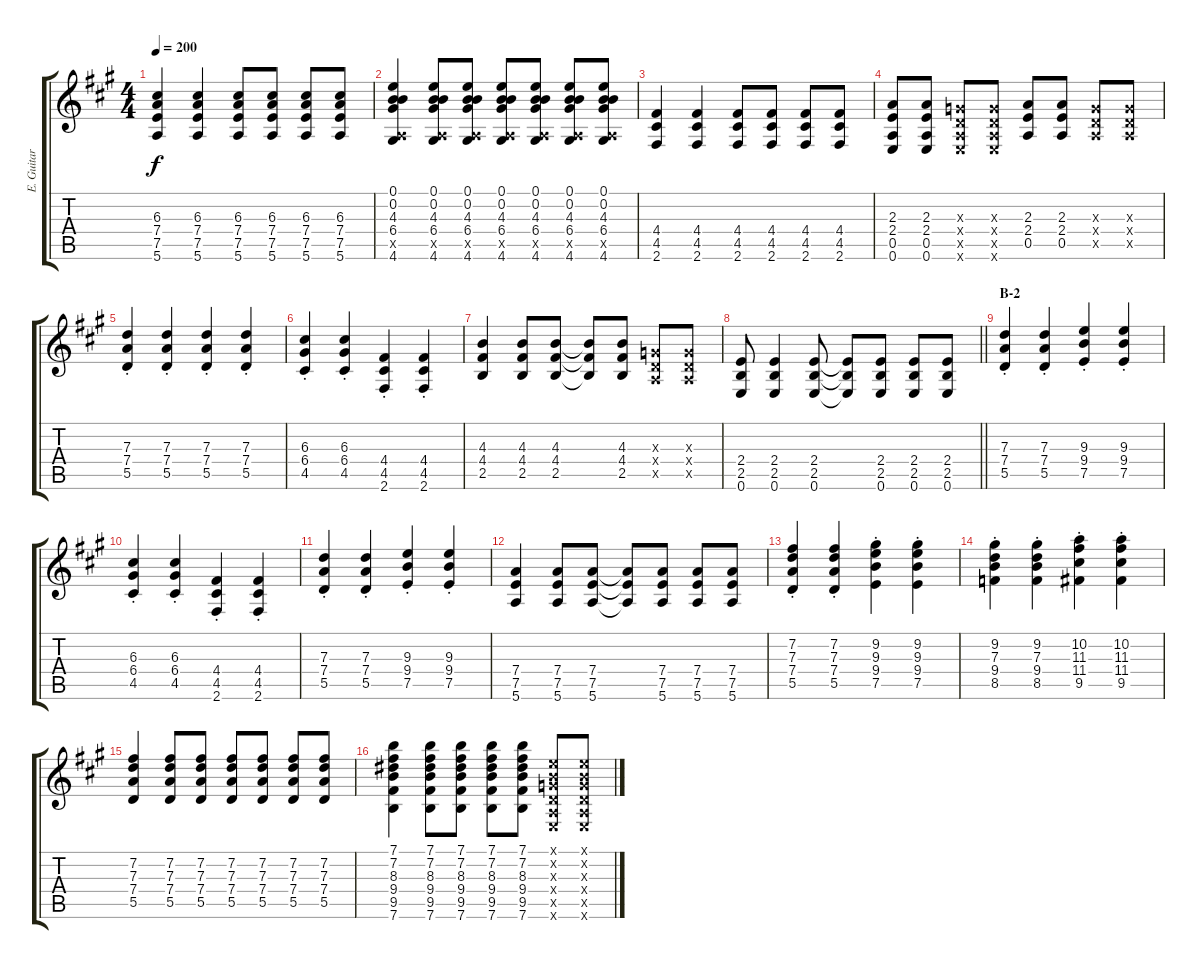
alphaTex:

\track ("E. Guitar II" "E. Guitar ") {solo instrument overdrivenguitar}
\staff {score tabs}
\tuning (E4 B3 G3 D3 A2 E2) {hide}
\ts (4 4)
\tempo 200
\clef g2
\ks a
(6.3 7.4 7.5 5.6).4{dy f} (6.3 7.4 7.5 5.6).4 (6.3 7.4 7.5 5.6).8 (6.3 7.4 7.5 5.6).8 (6.3 7.4 7.5 5.6).8 (6.3 7.4 7.5 5.6).8 |
(0.1 0.2 4.3 6.4 0.5{x} 4.6).4 (0.1 0.2 4.3 6.4 0.5{x} 4.6).8 (0.1 0.2 4.3 6.4 0.5{x} 4.6).8 (0.1 0.2 4.3 6.4 0.5{x} 4.6).8 (0.1 0.2 4.3 6.4 0.5{x} 4.6).8 (0.1 0.2 4.3 6.4 0.5{x} 4.6).8 (0.1 0.2 4.3 6.4 0.5{x} 4.6).8 |
(4.4 4.5 2.6).4 (4.4 4.5 2.6).4 (4.4 4.5 2.6).8 (4.4 4.5 2.6).8 (4.4 4.5 2.6).8 (4.4 4.5 2.6).8 |
(2.3 2.4 0.5 0.6).8 (2.3 2.4 0.5 0.6).8 (0.3{x} 0.4{x} 0.5{x} 0.6{x}).8 (0.3{x} 0.4{x} 0.5{x} 0.6{x}).8 (2.3 2.4 0.5).8 (2.3 2.4 0.5).8 (0.3{x} 0.4{x} 0.5{x}).8 (0.3{x} 0.4{x} 0.5{x}).8 |
(7.3{st} 7.4{st} 5.5{st}).4 (7.3{st} 7.4{st} 5.5{st}).4 (7.3{st} 7.4{st} 5.5{st}).4 (7.3{st} 7.4{st} 5.5{st}).4 |
(6.3{st} 6.4{st} 4.5{st}).4 (6.3{st} 6.4{st} 4.5{st}).4 (4.4{st} 4.5{st} 2.6{st}).4 (4.4{st} 4.5{st} 2.6{st}).4 |
(4.3 4.4 2.5).4 (4.3 4.4 2.5).8 (4.3 4.4 2.5).8 (4.3{t} 4.4{t} 2.5{t}).8 (4.3 4.4 2.5).8 (0.3{x} 0.4{x} 0.5{x}).8 (0.3{x} 0.4{x} 0.5{x}).8 |
\barLineRight lightlight
(2.4 2.5 0.6).8 (2.4 2.5 0.6).4 (2.4 2.5 0.6).8 (2.4{t} 2.5{t} 0.6{t}).8 (2.4 2.5 0.6).8 (2.4 2.5 0.6).8 (2.4 2.5 0.6).8 |
\section ("" "B-2")
(7.3{st} 7.4{st} 5.5{st}).4 (7.3{st} 7.4{st} 5.5{st}).4 (9.3{st} 9.4{st} 7.5{st}).4 (9.3{st} 9.4{st} 7.5{st}).4 |
(6.3{st} 6.4{st} 4.5{st}).4 (6.3{st} 6.4{st} 4.5{st}).4 (4.4{st} 4.5{st} 2.6{st}).4 (4.4{st} 4.5{st} 2.6{st}).4 |
(7.3{st} 7.4{st} 5.5{st}).4 (7.3{st} 7.4{st} 5.5{st}).4 (9.3{st} 9.4{st} 7.5{st}).4 (9.3{st} 9.4{st} 7.5{st}).4 |
(7.4 7.5 5.6).4 (7.4 7.5 5.6).8 (7.4 7.5 5.6).8 (7.4{t} 7.5{t} 5.6{t}).8 (7.4 7.5 5.6).8 (7.4 7.5 5.6).8 (7.4 7.5 5.6).8 |
(7.2{st} 7.3{st} 7.4{st} 5.5{st}).4 (7.2{st} 7.3{st} 7.4{st} 5.5{st}).4 (9.2{st} 9.3{st} 9.4{st} 7.5{st}).4 (9.2{st} 9.3{st} 9.4{st} 7.5{st}).4 |
(9.2{st} 7.3{st} 9.4{st} 8.5{st}).4 (9.2{st} 7.3{st} 9.4{st} 8.5{st}).4 (10.2{st} 11.3{st} 11.4{st} 9.5{st}).4 (10.2{st} 11.3{st} 11.4{st} 9.5{st}).4 |
(7.2 7.3 7.4 5.5).4 (7.2 7.3 7.4 5.5).8 (7.2 7.3 7.4 5.5).8 (7.2 7.3 7.4 5.5).8 (7.2 7.3 7.4 5.5).8 (7.2 7.3 7.4 5.5).8 (7.2 7.3 7.4 5.5).8 |
(7.1 7.2 8.3 9.4 9.5 7.6).4 (7.1 7.2 8.3 9.4 9.5 7.6).8 (7.1 7.2 8.3 9.4 9.5 7.6).8 (7.1 7.2 8.3 9.4 9.5 7.6).8 (7.1 7.2 8.3 9.4 9.5 7.6).8 (0.1{x} 0.2{x} 0.3{x} 0.4{x} 0.5{x} 0.6{x}).8 (0.1{x} 0.2{x} 0.3{x} 0.4{x} 0.5{x} 0.6{x}).8
